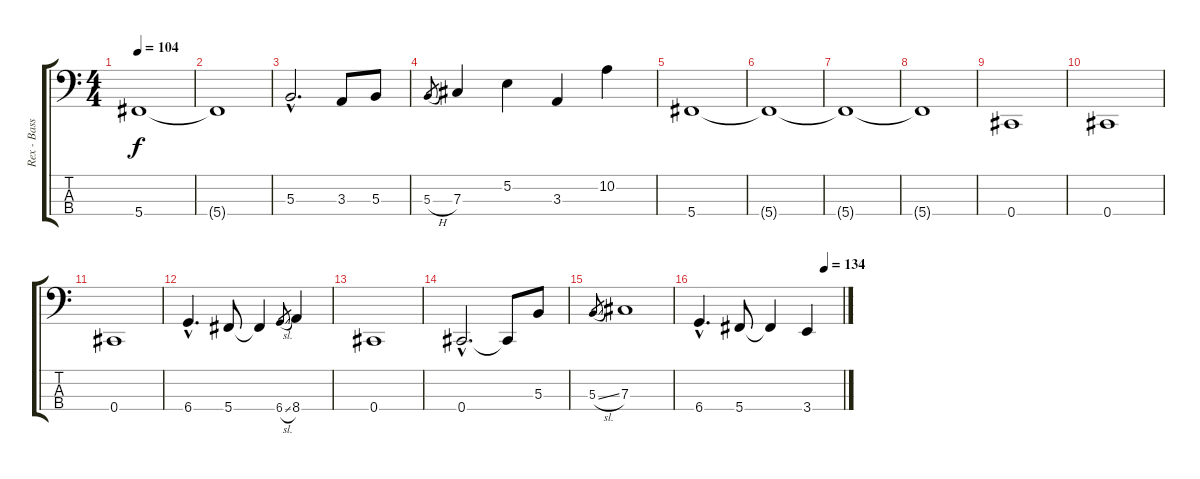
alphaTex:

\track ("Rex - Bass" "Rex - Bass") {instrument electricbasspick}
\staff {score tabs}
\tuning (E2 B1 Gb1 Db1) {hide}
\ts (4 4)
\tempo 104
\clef f4
\ks c
5.4.1{dy f} |
5.4{t}.1 |
5.3{hac}.2{d} 3.3.8 5.3.8 |
5.3{h}.8{gr} 7.3.4 5.2.4 3.3.4 10.2.4 |
5.4.1 |
5.4{t}.1 |
5.4{t}.1 |
5.4{t}.1 |
0.4.1 |
0.4.1 |
0.4.1 |
6.4{hac}.4{d} 5.4.8 5.4{t}.4 6.4{sl}.8{gr} 8.4.4 |
0.4.1 |
0.4{hac}.2{d} 0.4{t}.8 5.3.8 |
5.3{sl}.8{gr} 7.3.1 |
\tempo (134 0.875)
6.4{hac}.4{d} 5.4.8 5.4{t}.4 3.4.4
